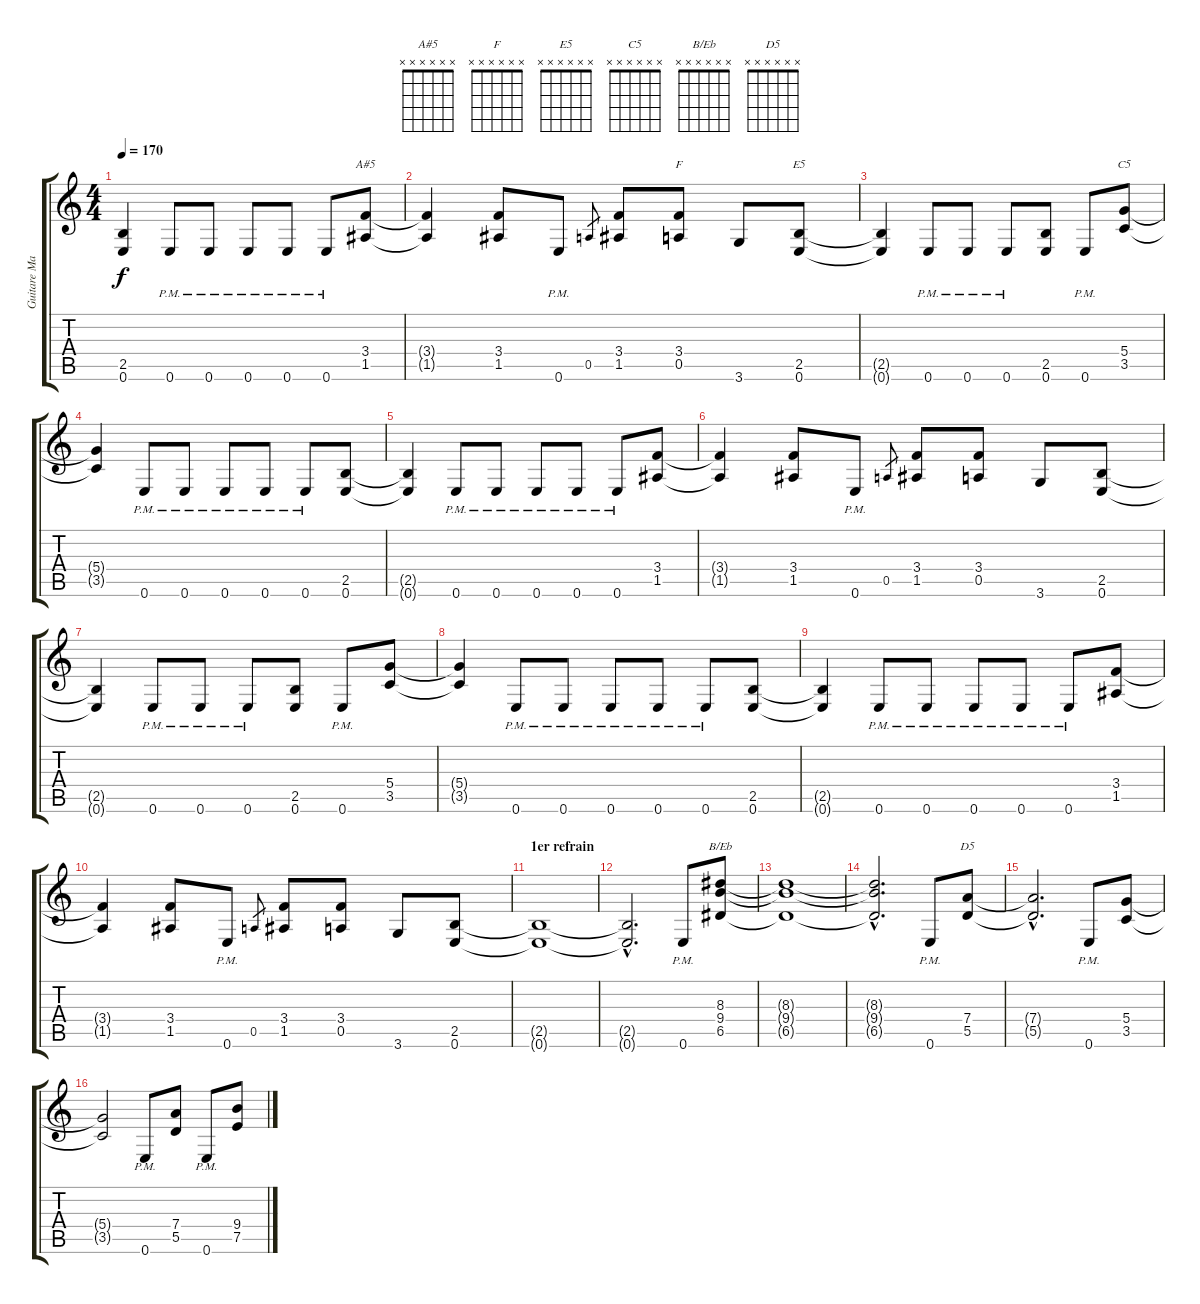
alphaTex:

\track ("Guitare Mathieu" "Guitare Ma") {instrument distortionguitar}
\staff {score tabs}
\tuning (E4 B3 G3 D3 A2 E2) {hide}
\chord ("A#5" x x x x x x)
\chord ("F" x x x x x x)
\chord ("E5" x x x x x x)
\chord ("C5" x x x x x x)
\chord ("B/Eb" x x x x x x)
\chord ("D5" x x x x x x)
\ts (4 4)
\tempo 170
\clef g2
\ks c
(2.5{t} 0.6{t}).4{dy f} 0.6{pm}.8 0.6{pm}.8 0.6{pm}.8 0.6{pm}.8 0.6{pm}.8 (3.4 1.5).8{ch "A#5"} |
(3.4{t} 1.5{t}).4 (3.4 1.5).8 0.6{pm}.8 0.5.8{gr} (3.4 1.5).8 (3.4 0.5).8{ch "F"} 3.6.8 (2.5 0.6).8{ch "E5"} |
(2.5{t} 0.6{t}).4 0.6{pm}.8 0.6{pm}.8 0.6{pm}.8 (2.5 0.6).8 0.6{pm}.8 (5.4 3.5).8{ch "C5"} |
(5.4{t} 3.5{t}).4 0.6{pm}.8 0.6{pm}.8 0.6{pm}.8 0.6{pm}.8 0.6{pm}.8 (2.5 0.6).8 |
(2.5{t} 0.6{t}).4 0.6{pm}.8 0.6{pm}.8 0.6{pm}.8 0.6{pm}.8 0.6{pm}.8 (3.4 1.5).8 |
(3.4{t} 1.5{t}).4 (3.4 1.5).8 0.6{pm}.8 0.5.8{gr} (3.4 1.5).8 (3.4 0.5).8 3.6.8 (2.5 0.6).8 |
(2.5{t} 0.6{t}).4 0.6{pm}.8 0.6{pm}.8 0.6{pm}.8 (2.5 0.6).8 0.6{pm}.8 (5.4 3.5).8 |
(5.4{t} 3.5{t}).4 0.6{pm}.8 0.6{pm}.8 0.6{pm}.8 0.6{pm}.8 0.6{pm}.8 (2.5 0.6).8 |
(2.5{t} 0.6{t}).4 0.6{pm}.8 0.6{pm}.8 0.6{pm}.8 0.6{pm}.8 0.6{pm}.8 (3.4 1.5).8 |
(3.4{t} 1.5{t}).4 (3.4 1.5).8 0.6{pm}.8 0.5.8{gr} (3.4 1.5).8 (3.4 0.5).8 3.6.8 (2.5 0.6).8 |
\section ("" "1er refrain")
(2.5{t} 0.6{t}).1 |
(2.5{hac t} 0.6{hac t}).2{d} 0.6{pm}.8 (8.3 9.4 6.5).8{ch "B/Eb"} |
(8.3{t} 9.4{t} 6.5{t}).1 |
(8.3{hac t} 9.4{hac t} 6.5{hac t}).2{d} 0.6{pm}.8 (7.4 5.5).8{ch "D5"} |
(7.4{hac t} 5.5{hac t}).2{d} 0.6{pm}.8 (5.4 3.5).8 |
(5.4{t} 3.5{t}).2 0.6{pm}.8 (7.4 5.5).8 0.6{pm}.8 (9.4 7.5).8
